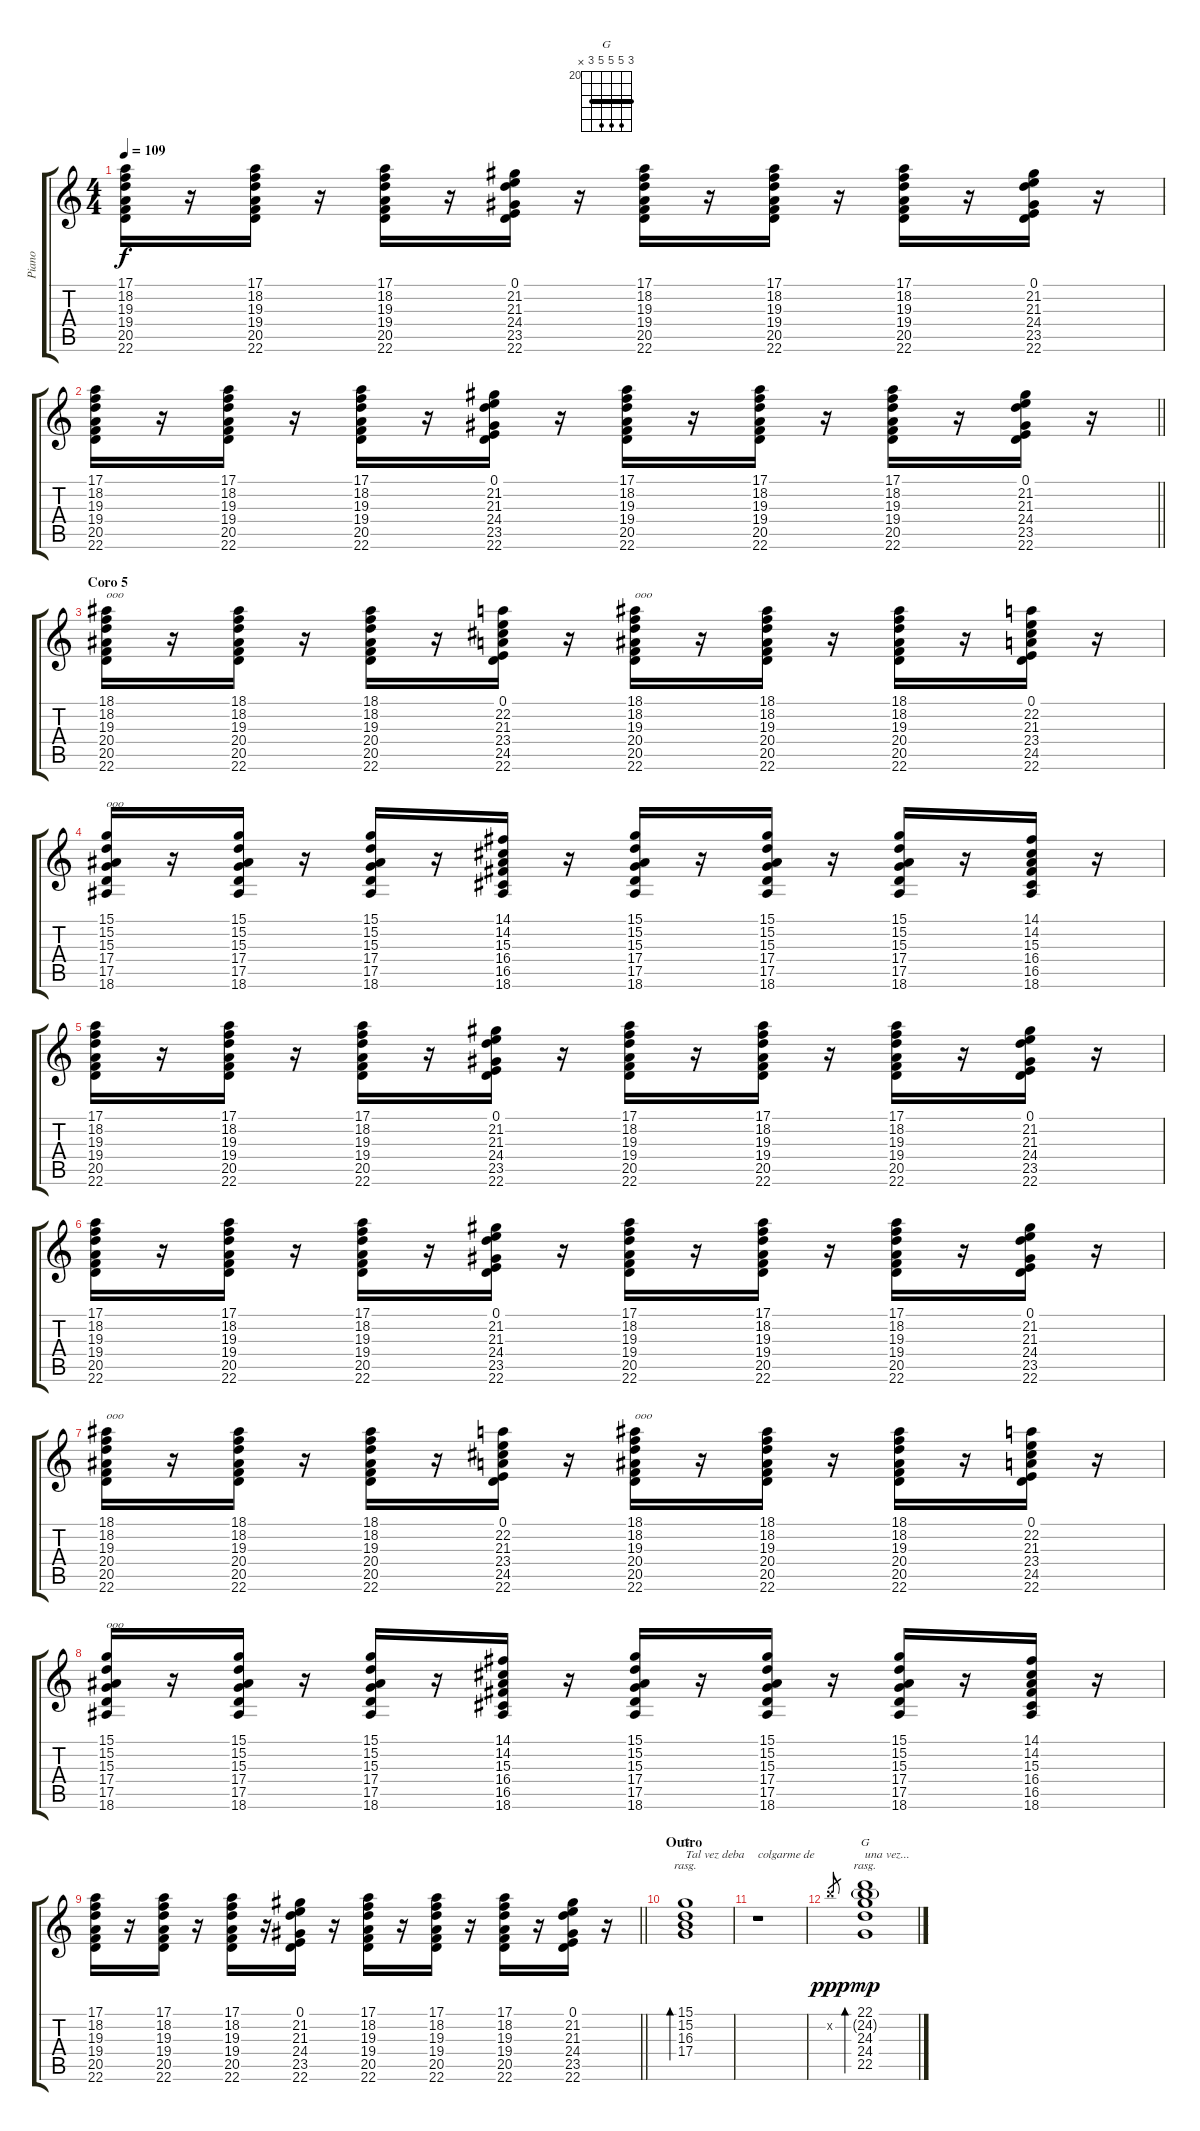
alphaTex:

\track ("Piano" "Piano") {instrument acousticgrandpiano}
\staff {score tabs}
\tuning (E4 B3 G3 D3 A2 E2) {hide}
\chord ("G" 15 15 16 17 x x) {firstfret 15 barre 15}
\chord ("G" 22 24 24 24 22 x) {firstfret 20 barre 22}
\ts (4 4)
\tempo 109
\clef g2
\ks c
(17.1 18.2 19.3 19.4 20.5 22.6).16{dy f balance 8} r.16 (17.1 18.2 19.3 19.4 20.5 22.6).16{balance 8} r.16 (17.1 18.2 19.3 19.4 20.5 22.6).16{balance 8} r.16 (0.1 21.2 21.3 24.4 23.5 22.6).16{balance 8} r.16 (17.1 18.2 19.3 19.4 20.5 22.6).16{balance 8} r.16 (17.1 18.2 19.3 19.4 20.5 22.6).16{balance 8} r.16 (17.1 18.2 19.3 19.4 20.5 22.6).16{balance 8} r.16 (0.1 21.2 21.3 24.4 23.5 22.6).16{balance 8} r.16 |
\barLineRight lightlight
(17.1 18.2 19.3 19.4 20.5 22.6).16{balance 8} r.16 (17.1 18.2 19.3 19.4 20.5 22.6).16{balance 8} r.16 (17.1 18.2 19.3 19.4 20.5 22.6).16{balance 8} r.16 (0.1 21.2 21.3 24.4 23.5 22.6).16{balance 8} r.16 (17.1 18.2 19.3 19.4 20.5 22.6).16{balance 8} r.16 (17.1 18.2 19.3 19.4 20.5 22.6).16{balance 8} r.16 (17.1 18.2 19.3 19.4 20.5 22.6).16{balance 8} r.16 (0.1 21.2 21.3 24.4 23.5 22.6).16{balance 8} r.16 |
\section ("" "Coro 5")
(18.1 18.2 19.3 20.4 20.5 22.6).16{txt "ooo"} r.16 (18.1 18.2 19.3 20.4 20.5 22.6).16 r.16 (18.1 18.2 19.3 20.4 20.5 22.6).16 r.16 (0.1 22.2 21.3 23.4 24.5 22.6).16 r.16 (18.1 18.2 19.3 20.4 20.5 22.6).16{txt "ooo"} r.16 (18.1 18.2 19.3 20.4 20.5 22.6).16 r.16 (18.1 18.2 19.3 20.4 20.5 22.6).16 r.16 (0.1 22.2 21.3 23.4 24.5 22.6).16 r.16 |
(15.1 15.2 15.3 17.4 17.5 18.6).16{txt "ooo"} r.16 (15.1 15.2 15.3 17.4 17.5 18.6).16 r.16 (15.1 15.2 15.3 17.4 17.5 18.6).16{balance 8} r.16 (14.1 14.2 15.3 16.4 16.5 18.6).16 r.16 (15.1 15.2 15.3 17.4 17.5 18.6).16 r.16 (15.1 15.2 15.3 17.4 17.5 18.6).16 r.16 (15.1 15.2 15.3 17.4 17.5 18.6).16{balance 8} r.16 (14.1 14.2 15.3 16.4 16.5 18.6).16 r.16 |
(17.1 18.2 19.3 19.4 20.5 22.6).16{balance 8} r.16 (17.1 18.2 19.3 19.4 20.5 22.6).16{balance 8} r.16 (17.1 18.2 19.3 19.4 20.5 22.6).16{balance 8} r.16 (0.1 21.2 21.3 24.4 23.5 22.6).16{balance 8} r.16 (17.1 18.2 19.3 19.4 20.5 22.6).16{balance 8} r.16 (17.1 18.2 19.3 19.4 20.5 22.6).16{balance 8} r.16 (17.1 18.2 19.3 19.4 20.5 22.6).16{balance 8} r.16 (0.1 21.2 21.3 24.4 23.5 22.6).16{balance 8} r.16 |
(17.1 18.2 19.3 19.4 20.5 22.6).16{balance 8} r.16 (17.1 18.2 19.3 19.4 20.5 22.6).16{balance 8} r.16 (17.1 18.2 19.3 19.4 20.5 22.6).16{balance 8} r.16 (0.1 21.2 21.3 24.4 23.5 22.6).16{balance 8} r.16 (17.1 18.2 19.3 19.4 20.5 22.6).16{balance 8} r.16 (17.1 18.2 19.3 19.4 20.5 22.6).16{balance 8} r.16 (17.1 18.2 19.3 19.4 20.5 22.6).16{balance 8} r.16 (0.1 21.2 21.3 24.4 23.5 22.6).16{balance 8} r.16 |
(18.1 18.2 19.3 20.4 20.5 22.6).16{txt "ooo" balance 8} r.16 (18.1 18.2 19.3 20.4 20.5 22.6).16 r.16 (18.1 18.2 19.3 20.4 20.5 22.6).16 r.16 (0.1 22.2 21.3 23.4 24.5 22.6).16 r.16 (18.1 18.2 19.3 20.4 20.5 22.6).16{txt "ooo"} r.16 (18.1 18.2 19.3 20.4 20.5 22.6).16 r.16 (18.1 18.2 19.3 20.4 20.5 22.6).16 r.16 (0.1 22.2 21.3 23.4 24.5 22.6).16 r.16 |
(15.1 15.2 15.3 17.4 17.5 18.6).16{txt "ooo"} r.16 (15.1 15.2 15.3 17.4 17.5 18.6).16 r.16 (15.1 15.2 15.3 17.4 17.5 18.6).16{balance 8} r.16 (14.1 14.2 15.3 16.4 16.5 18.6).16 r.16 (15.1 15.2 15.3 17.4 17.5 18.6).16 r.16 (15.1 15.2 15.3 17.4 17.5 18.6).16 r.16 (15.1 15.2 15.3 17.4 17.5 18.6).16{balance 8} r.16 (14.1 14.2 15.3 16.4 16.5 18.6).16 r.16 |
\barLineRight lightlight
(17.1 18.2 19.3 19.4 20.5 22.6).16{balance 8} r.16 (17.1 18.2 19.3 19.4 20.5 22.6).16{balance 8} r.16 (17.1 18.2 19.3 19.4 20.5 22.6).16{balance 8} r.16 (0.1 21.2 21.3 24.4 23.5 22.6).16{balance 8} r.16 (17.1 18.2 19.3 19.4 20.5 22.6).16{balance 8} r.16 (17.1 18.2 19.3 19.4 20.5 22.6).16{balance 8} r.16 (17.1 18.2 19.3 19.4 20.5 22.6).16{balance 8} r.16 (0.1 21.2 21.3 24.4 23.5 22.6).16{balance 8} r.16 |
\section ("" "Outro")
(15.1 15.2 16.3 17.4).1{bd 480 ch "G" rasg ii txt "Tal vez deba"} |
r.1{txt "colgarme de"} |
24.2{x}.8{gr dy ppp} (22.1 24.2{g} 24.3 24.4 22.5).1{bd 480 ch "G" rasg ii txt "una vez..." dy mp}
